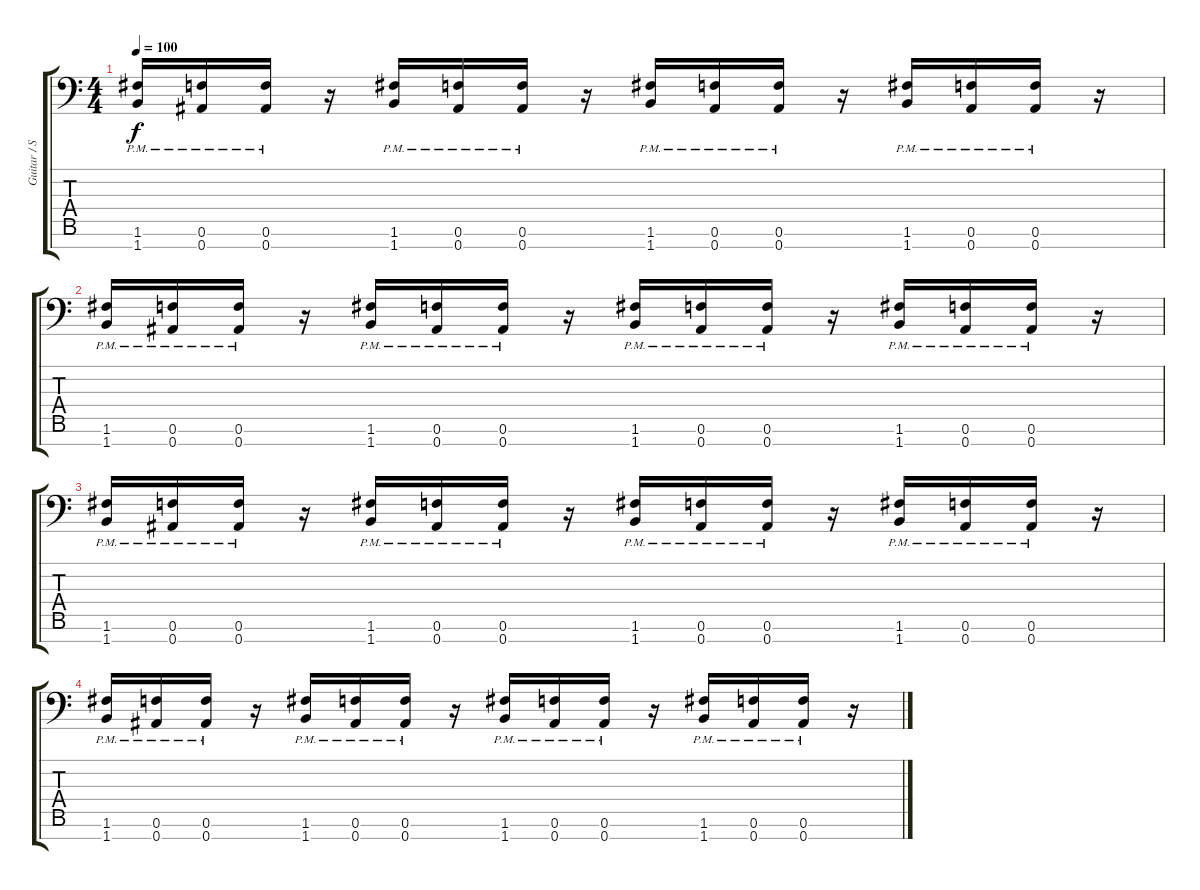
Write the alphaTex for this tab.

\track ("Guitar / Stephen Carpenter" "Guitar / S") {instrument overdrivenguitar}
\staff {score tabs}
\tuning (F4 C4 Ab3 Eb3 Bb2 F2 Bb1) {hide}
\ts (4 4)
\tempo 100
\clef f4
\ks c
(1.6{pm} 1.7{pm}).16{dy f} (0.6{pm} 0.7{pm}).16 (0.6{pm} 0.7{pm}).16 r.16 (1.6{pm} 1.7{pm}).16 (0.6{pm} 0.7{pm}).16 (0.6{pm} 0.7{pm}).16 r.16 (1.6{pm} 1.7{pm}).16 (0.6{pm} 0.7{pm}).16 (0.6{pm} 0.7{pm}).16 r.16 (1.6{pm} 1.7{pm}).16 (0.6{pm} 0.7{pm}).16 (0.6{pm} 0.7{pm}).16 r.16 |
(1.6{pm} 1.7{pm}).16 (0.6{pm} 0.7{pm}).16 (0.6{pm} 0.7{pm}).16 r.16 (1.6{pm} 1.7{pm}).16 (0.6{pm} 0.7{pm}).16 (0.6{pm} 0.7{pm}).16 r.16 (1.6{pm} 1.7{pm}).16 (0.6{pm} 0.7{pm}).16 (0.6{pm} 0.7{pm}).16 r.16 (1.6{pm} 1.7{pm}).16 (0.6{pm} 0.7{pm}).16 (0.6{pm} 0.7{pm}).16 r.16 |
(1.6{pm} 1.7{pm}).16 (0.6{pm} 0.7{pm}).16 (0.6{pm} 0.7{pm}).16 r.16 (1.6{pm} 1.7{pm}).16 (0.6{pm} 0.7{pm}).16 (0.6{pm} 0.7{pm}).16 r.16 (1.6{pm} 1.7{pm}).16 (0.6{pm} 0.7{pm}).16 (0.6{pm} 0.7{pm}).16 r.16 (1.6{pm} 1.7{pm}).16 (0.6{pm} 0.7{pm}).16 (0.6{pm} 0.7{pm}).16 r.16 |
(1.6{pm} 1.7{pm}).16 (0.6{pm} 0.7{pm}).16 (0.6{pm} 0.7{pm}).16 r.16 (1.6{pm} 1.7{pm}).16 (0.6{pm} 0.7{pm}).16 (0.6{pm} 0.7{pm}).16 r.16 (1.6{pm} 1.7{pm}).16 (0.6{pm} 0.7{pm}).16 (0.6{pm} 0.7{pm}).16 r.16 (1.6{pm} 1.7{pm}).16 (0.6{pm} 0.7{pm}).16 (0.6{pm} 0.7{pm}).16 r.16
